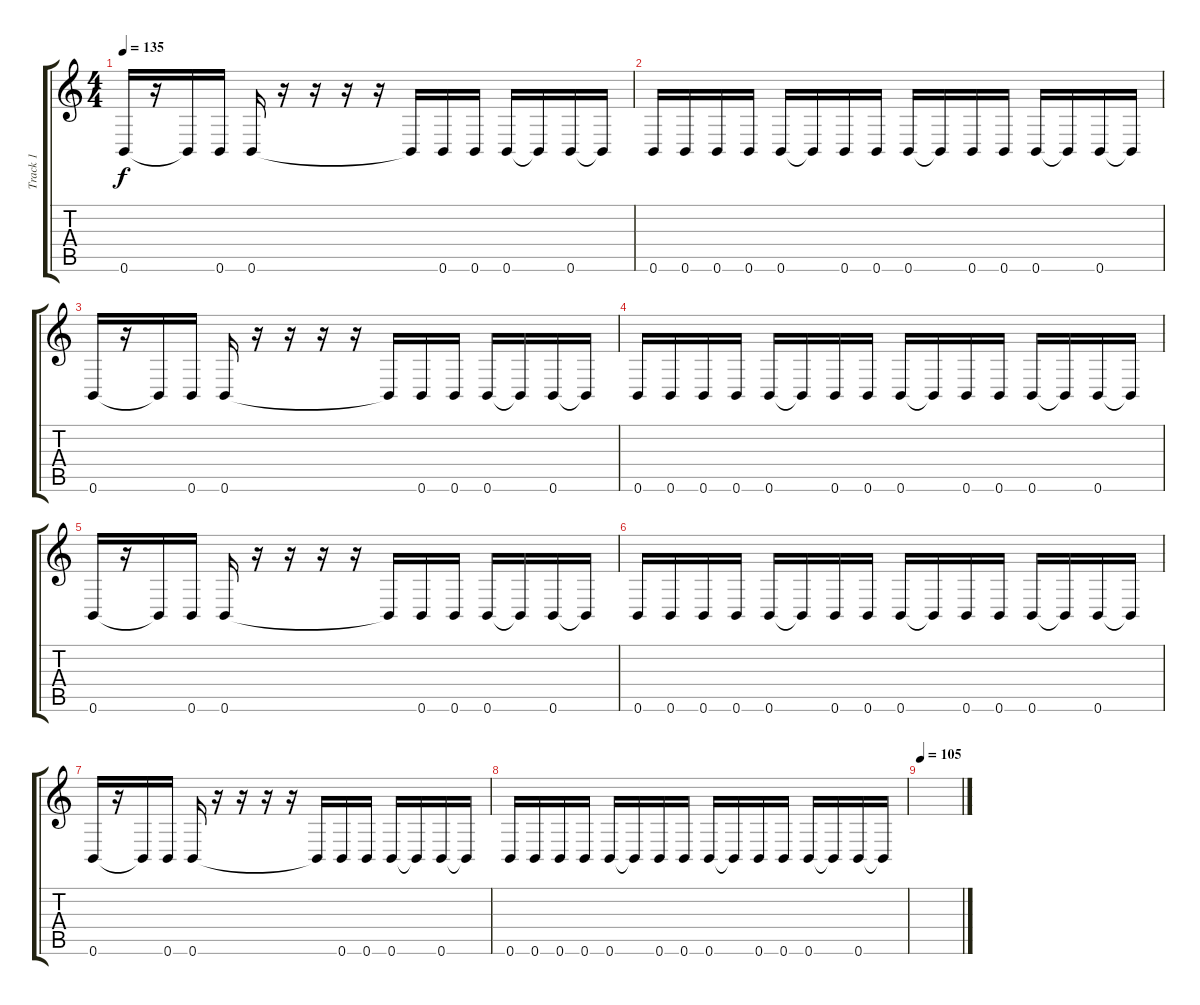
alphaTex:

\track ("Track 1" "Track 1") {instrument distortionguitar}
\staff {score tabs}
\tuning (Db4 Ab3 E3 B2 Gb2 B1) {hide}
\ts (4 4)
\tempo 135
\clef g2
\ks c
0.6.16{dy f} r.16 0.6{t}.16 0.6.16 0.6.16 r.16 r.16 r.16 r.16 0.6{t}.16 0.6.16 0.6.16 0.6.16 0.6{t}.16 0.6.16 0.6{t}.16 |
0.6.16 0.6.16 0.6.16 0.6.16 0.6.16 0.6{t}.16 0.6.16 0.6.16 0.6.16 0.6{t}.16 0.6.16 0.6.16 0.6.16 0.6{t}.16 0.6.16 0.6{t}.16 |
0.6.16 r.16 0.6{t}.16 0.6.16 0.6.16 r.16 r.16 r.16 r.16 0.6{t}.16 0.6.16 0.6.16 0.6.16 0.6{t}.16 0.6.16 0.6{t}.16 |
0.6.16 0.6.16 0.6.16 0.6.16 0.6.16 0.6{t}.16 0.6.16 0.6.16 0.6.16 0.6{t}.16 0.6.16 0.6.16 0.6.16 0.6{t}.16 0.6.16 0.6{t}.16 |
0.6.16 r.16 0.6{t}.16 0.6.16 0.6.16 r.16 r.16 r.16 r.16 0.6{t}.16 0.6.16 0.6.16 0.6.16 0.6{t}.16 0.6.16 0.6{t}.16 |
0.6.16 0.6.16 0.6.16 0.6.16 0.6.16 0.6{t}.16 0.6.16 0.6.16 0.6.16 0.6{t}.16 0.6.16 0.6.16 0.6.16 0.6{t}.16 0.6.16 0.6{t}.16 |
0.6.16 r.16 0.6{t}.16 0.6.16 0.6.16 r.16 r.16 r.16 r.16 0.6{t}.16 0.6.16 0.6.16 0.6.16 0.6{t}.16 0.6.16 0.6{t}.16 |
0.6.16 0.6.16 0.6.16 0.6.16 0.6.16 0.6{t}.16 0.6.16 0.6.16 0.6.16 0.6{t}.16 0.6.16 0.6.16 0.6.16 0.6{t}.16 0.6.16 0.6{t}.16 |
\tempo 105
